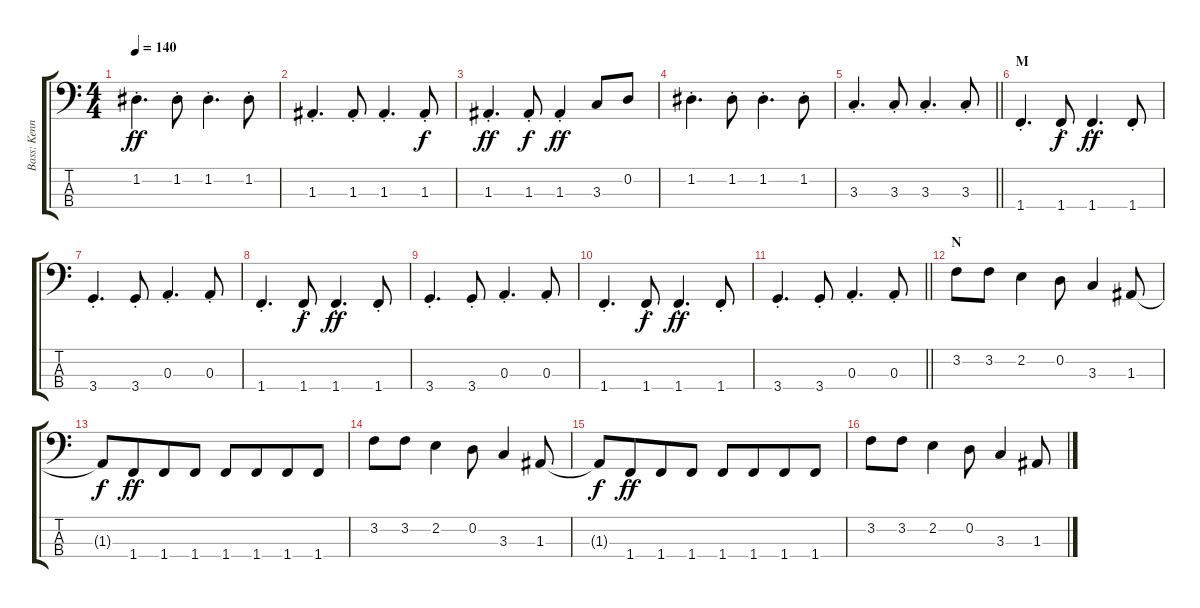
\track ("Bass: Kenny Passarelli" "Bass: Kenn") {instrument fretlessbass}
\staff {score tabs}
\tuning (G2 D2 A1 E1) {hide}
\ts (4 4)
\tempo 140
\clef f4
\ks c
1.2{st}.4{d dy ff} 1.2{st}.8 1.2{st}.4{d} 1.2{st}.8 |
1.3{st}.4{d} 1.3{st}.8 1.3{st}.4{d} 1.3{st}.8{dy f} |
1.3{st}.4{d dy ff} 1.3{st}.8{dy f} 1.3{st}.4{dy ff} 3.3.8 0.2.8 |
1.2{st}.4{d} 1.2{st}.8 1.2{st}.4{d} 1.2{st}.8 |
\barLineRight lightlight
3.3{st}.4{d} 3.3{st}.8 3.3{st}.4{d} 3.3{st}.8 |
\section ("" "M")
1.4{st}.4{d} 1.4{st}.8{dy f} 1.4{st}.4{d dy ff} 1.4{st}.8 |
3.4{st}.4{d} 3.4{st}.8 0.3{st}.4{d} 0.3{st}.8 |
1.4{st}.4{d} 1.4{st}.8{dy f} 1.4{st}.4{d dy ff} 1.4{st}.8 |
3.4{st}.4{d} 3.4{st}.8 0.3{st}.4{d} 0.3{st}.8 |
1.4{st}.4{d} 1.4{st}.8{dy f} 1.4{st}.4{d dy ff} 1.4{st}.8 |
\barLineRight lightlight
3.4{st}.4{d} 3.4{st}.8 0.3{st}.4{d} 0.3{st}.8 |
\section ("" "N")
3.2.8 3.2.8{beam merge} 2.2.4 0.2.8 3.3.4 1.3.8 |
1.3{t}.8{dy f beam merge} 1.4.8{dy ff beam merge} 1.4.8{beam merge} 1.4.8{beam split} 1.4.8{beam merge} 1.4.8{beam merge} 1.4.8{beam merge} 1.4.8 |
3.2.8 3.2.8 2.2.4 0.2.8 3.3.4 1.3.8 |
1.3{t}.8{dy f beam merge} 1.4.8{dy ff beam merge} 1.4.8{beam merge} 1.4.8{beam split} 1.4.8{beam merge} 1.4.8{beam merge} 1.4.8{beam merge} 1.4.8 |
3.2.8 3.2.8{beam merge} 2.2.4 0.2.8 3.3.4 1.3.8
